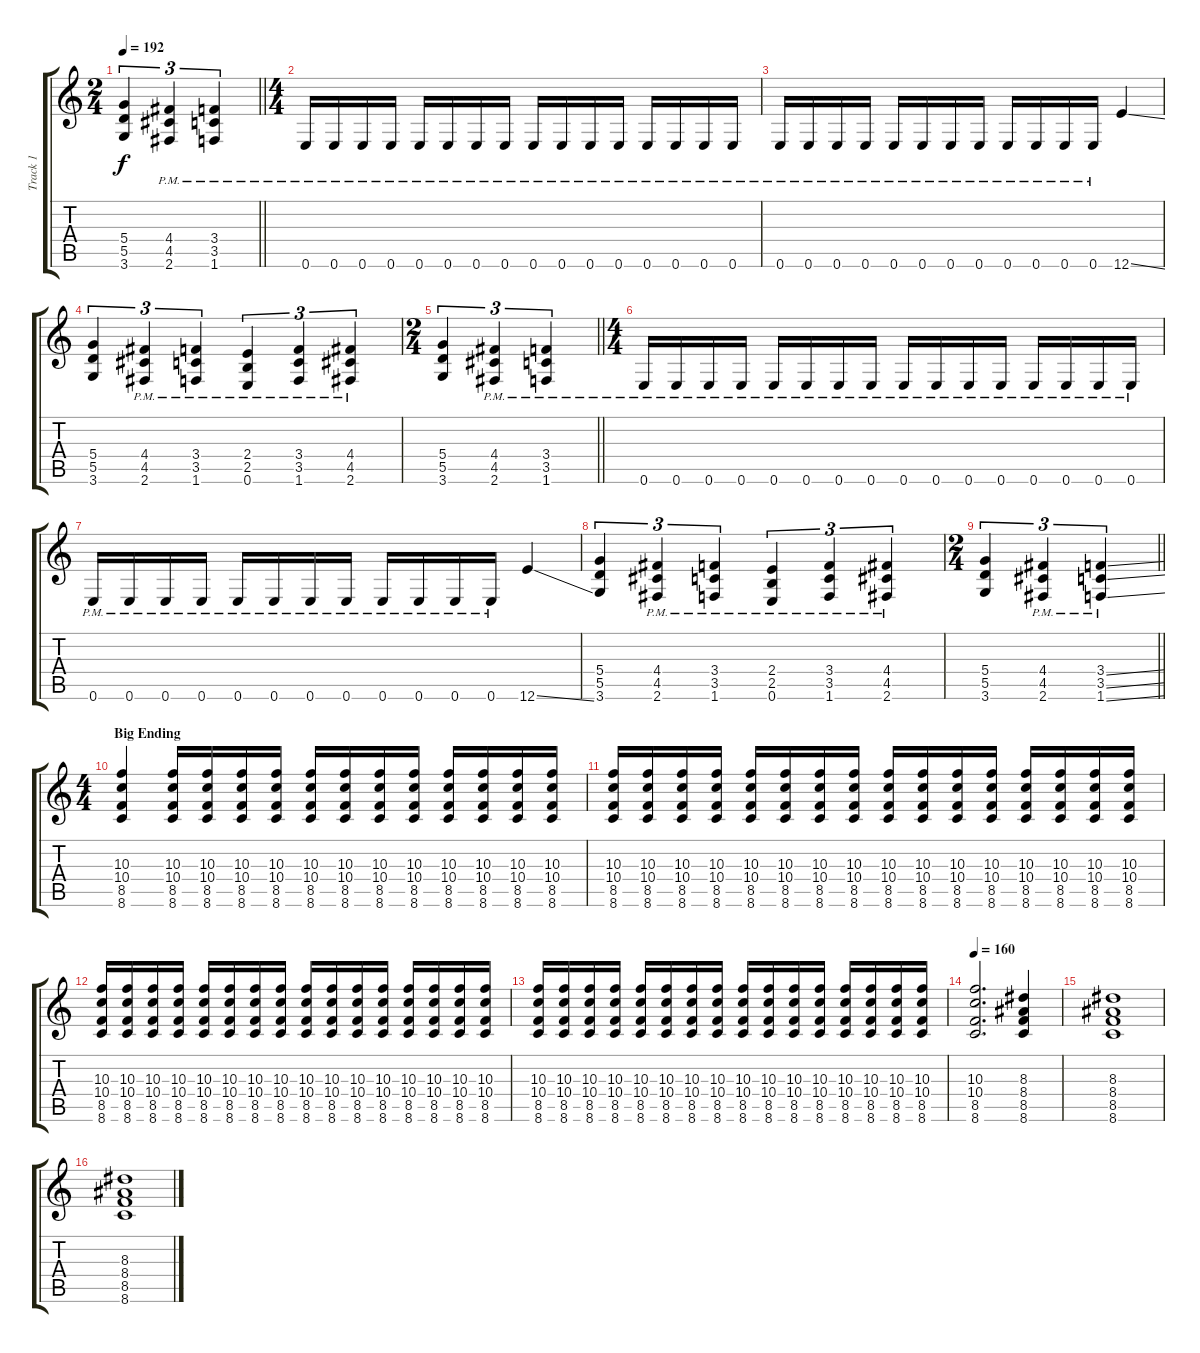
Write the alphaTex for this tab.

\track ("Track 1" "Track 1") {instrument distortionguitar}
\staff {score tabs}
\tuning (E4 B3 G3 D3 A2 E2) {hide}
\ts (2 4)
\tempo 192
\clef g2
\barLineRight lightlight
\ks c
(5.4 5.5 3.6).4{tu (3 2) dy f} (4.4{pm} 4.5{pm} 2.6{pm}).4{tu (3 2)} (3.4{pm} 3.5{pm} 1.6{pm}).4{tu (3 2)} |
\ts (4 4)
0.6{pm}.16 0.6{pm}.16 0.6{pm}.16 0.6{pm}.16 0.6{pm}.16 0.6{pm}.16 0.6{pm}.16 0.6{pm}.16 0.6{pm}.16 0.6{pm}.16 0.6{pm}.16 0.6{pm}.16 0.6{pm}.16 0.6{pm}.16 0.6{pm}.16 0.6{pm}.16 |
0.6{pm}.16 0.6{pm}.16 0.6{pm}.16 0.6{pm}.16 0.6{pm}.16 0.6{pm}.16 0.6{pm}.16 0.6{pm}.16 0.6{pm}.16 0.6{pm}.16 0.6{pm}.16 0.6{pm}.16 12.6{ss}.4 |
(5.4 5.5 3.6).4{tu (3 2)} (4.4{pm} 4.5{pm} 2.6{pm}).4{tu (3 2)} (3.4{pm} 3.5{pm} 1.6{pm}).4{tu (3 2)} (2.4{pm} 2.5{pm} 0.6{pm}).4{tu (3 2)} (3.4{pm} 3.5{pm} 1.6{pm}).4{tu (3 2)} (4.4{pm} 4.5{pm} 2.6{pm}).4{tu (3 2)} |
\ts (2 4)
\barLineRight lightlight
(5.4 5.5 3.6).4{tu (3 2)} (4.4{pm} 4.5{pm} 2.6{pm}).4{tu (3 2)} (3.4{pm} 3.5{pm} 1.6{pm}).4{tu (3 2)} |
\ts (4 4)
0.6{pm}.16 0.6{pm}.16 0.6{pm}.16 0.6{pm}.16 0.6{pm}.16 0.6{pm}.16 0.6{pm}.16 0.6{pm}.16 0.6{pm}.16 0.6{pm}.16 0.6{pm}.16 0.6{pm}.16 0.6{pm}.16 0.6{pm}.16 0.6{pm}.16 0.6{pm}.16 |
0.6{pm}.16 0.6{pm}.16 0.6{pm}.16 0.6{pm}.16 0.6{pm}.16 0.6{pm}.16 0.6{pm}.16 0.6{pm}.16 0.6{pm}.16 0.6{pm}.16 0.6{pm}.16 0.6{pm}.16 12.6{ss}.4 |
(5.4 5.5 3.6).4{tu (3 2)} (4.4{pm} 4.5{pm} 2.6{pm}).4{tu (3 2)} (3.4{pm} 3.5{pm} 1.6{pm}).4{tu (3 2)} (2.4{pm} 2.5{pm} 0.6{pm}).4{tu (3 2)} (3.4{pm} 3.5{pm} 1.6{pm}).4{tu (3 2)} (4.4{pm} 4.5{pm} 2.6{pm}).4{tu (3 2)} |
\ts (2 4)
\barLineRight lightlight
(5.4 5.5 3.6).4{tu (3 2)} (4.4{pm} 4.5{pm} 2.6{pm}).4{tu (3 2)} (3.4{ss pm} 3.5{ss pm} 1.6{ss pm}).4{tu (3 2)} |
\ts (4 4)
\section ("" "Big Ending")
(10.3 10.4 8.5 8.6).4 (10.3 10.4 8.5 8.6).16 (10.3 10.4 8.5 8.6).16 (10.3 10.4 8.5 8.6).16 (10.3 10.4 8.5 8.6).16 (10.3 10.4 8.5 8.6).16 (10.3 10.4 8.5 8.6).16 (10.3 10.4 8.5 8.6).16 (10.3 10.4 8.5 8.6).16 (10.3 10.4 8.5 8.6).16 (10.3 10.4 8.5 8.6).16 (10.3 10.4 8.5 8.6).16 (10.3 10.4 8.5 8.6).16 |
(10.3 10.4 8.5 8.6).16 (10.3 10.4 8.5 8.6).16 (10.3 10.4 8.5 8.6).16 (10.3 10.4 8.5 8.6).16 (10.3 10.4 8.5 8.6).16 (10.3 10.4 8.5 8.6).16 (10.3 10.4 8.5 8.6).16 (10.3 10.4 8.5 8.6).16 (10.3 10.4 8.5 8.6).16 (10.3 10.4 8.5 8.6).16 (10.3 10.4 8.5 8.6).16 (10.3 10.4 8.5 8.6).16 (10.3 10.4 8.5 8.6).16 (10.3 10.4 8.5 8.6).16 (10.3 10.4 8.5 8.6).16 (10.3 10.4 8.5 8.6).16 |
(10.3 10.4 8.5 8.6).16 (10.3 10.4 8.5 8.6).16 (10.3 10.4 8.5 8.6).16 (10.3 10.4 8.5 8.6).16 (10.3 10.4 8.5 8.6).16 (10.3 10.4 8.5 8.6).16 (10.3 10.4 8.5 8.6).16 (10.3 10.4 8.5 8.6).16 (10.3 10.4 8.5 8.6).16 (10.3 10.4 8.5 8.6).16 (10.3 10.4 8.5 8.6).16 (10.3 10.4 8.5 8.6).16 (10.3 10.4 8.5 8.6).16 (10.3 10.4 8.5 8.6).16 (10.3 10.4 8.5 8.6).16 (10.3 10.4 8.5 8.6).16 |
(10.3 10.4 8.5 8.6).16 (10.3 10.4 8.5 8.6).16 (10.3 10.4 8.5 8.6).16 (10.3 10.4 8.5 8.6).16 (10.3 10.4 8.5 8.6).16 (10.3 10.4 8.5 8.6).16 (10.3 10.4 8.5 8.6).16 (10.3 10.4 8.5 8.6).16 (10.3 10.4 8.5 8.6).16 (10.3 10.4 8.5 8.6).16 (10.3 10.4 8.5 8.6).16 (10.3 10.4 8.5 8.6).16 (10.3 10.4 8.5 8.6).16 (10.3 10.4 8.5 8.6).16 (10.3 10.4 8.5 8.6).16 (10.3 10.4 8.5 8.6).16 |
\tempo 160
(10.3 10.4 8.5 8.6).2{d} (8.3 8.4 8.5 8.6).4 |
(8.3 8.4 8.5 8.6).1 |
(8.3 8.4 8.5 8.6).1
